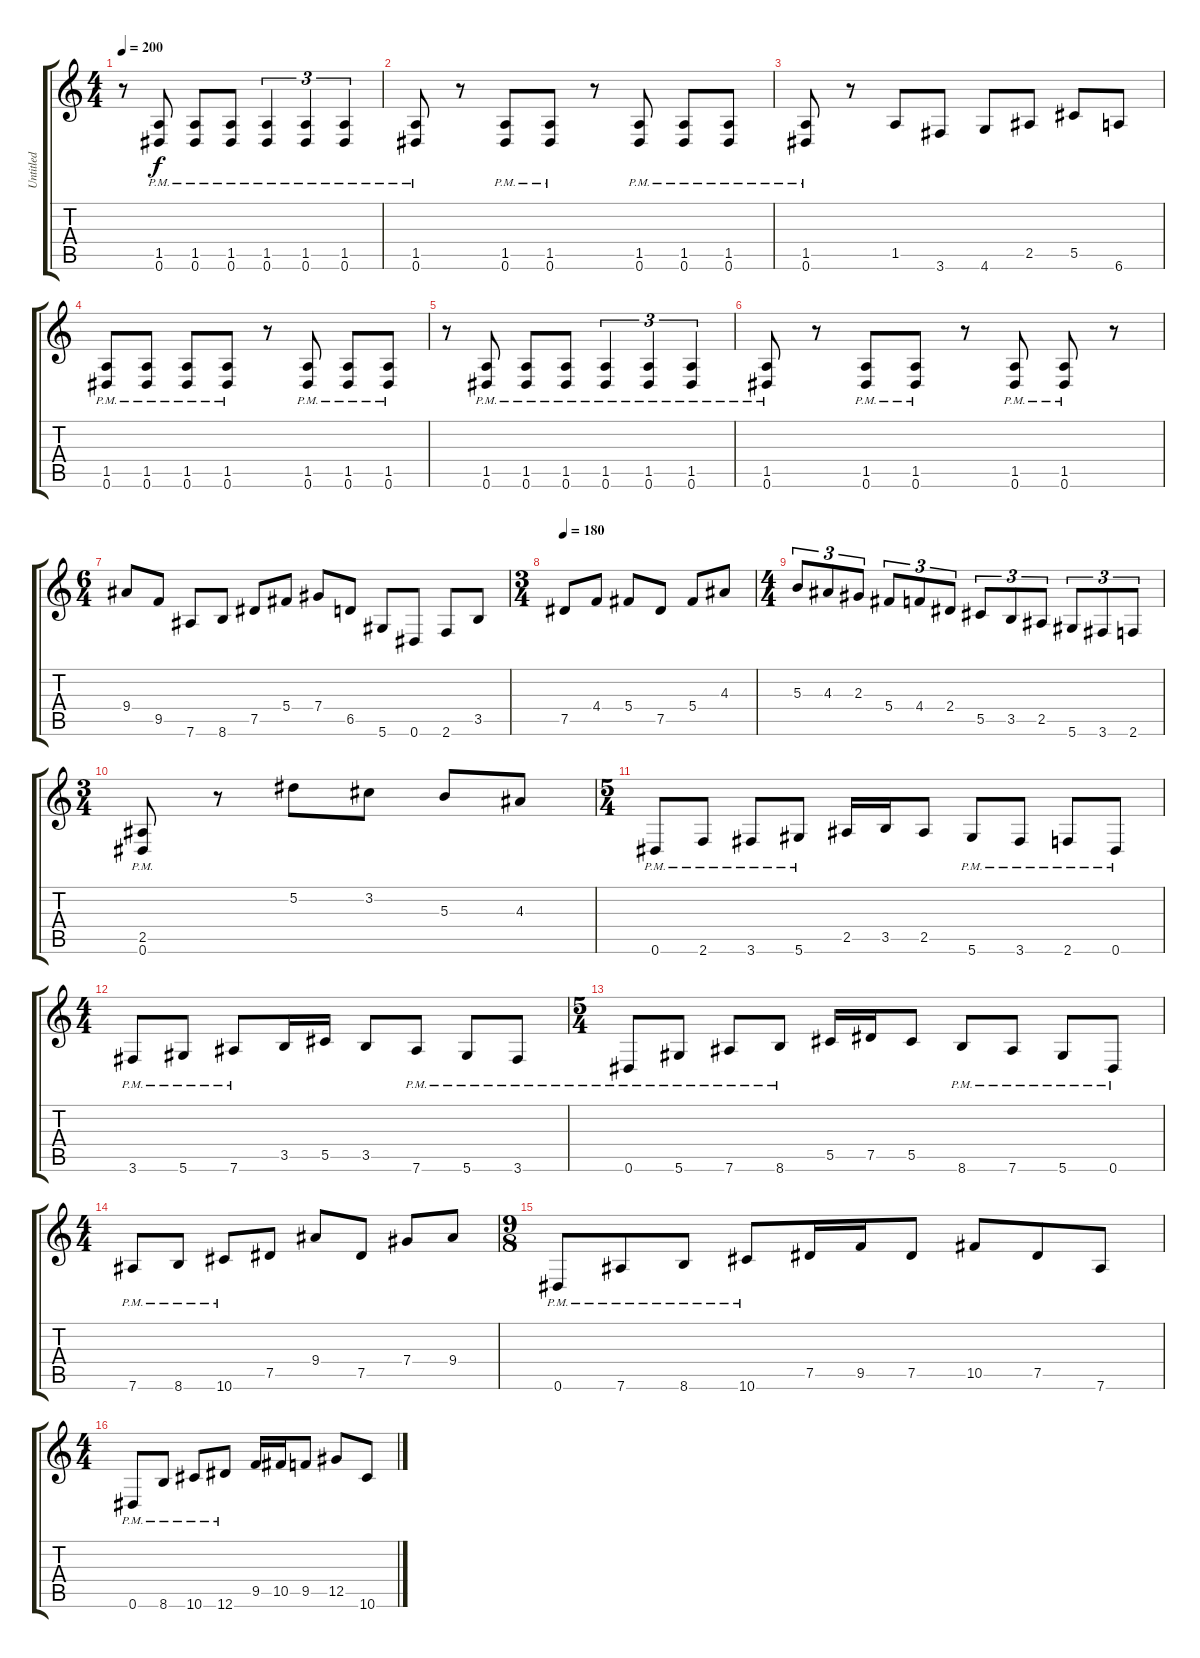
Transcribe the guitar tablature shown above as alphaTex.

\track ("Untitled" "Untitled") {instrument distortionguitar}
\staff {score tabs}
\tuning (Eb4 Bb3 Gb3 Db3 Ab2 Eb2) {hide}
\ts (4 4)
\tempo 200
\clef g2
\ks c
r.8{dy f} (1.5{pm} 0.6{pm}).8 (1.5{pm} 0.6{pm}).8 (1.5{pm} 0.6{pm}).8 (1.5{pm} 0.6{pm}).4{tu (3 2)} (1.5{pm} 0.6{pm}).4{tu (3 2)} (1.5{pm} 0.6{pm}).4{tu (3 2)} |
(1.5{pm} 0.6{pm}).8 r.8 (1.5{pm} 0.6{pm}).8 (1.5{pm} 0.6{pm}).8 r.8 (1.5{pm} 0.6{pm}).8 (1.5{pm} 0.6{pm}).8 (1.5{pm} 0.6{pm}).8 |
(1.5{pm} 0.6{pm}).8 r.8 1.5.8 3.6.8 4.6.8 2.5.8 5.5.8 6.6.8 |
(1.5{pm} 0.6{pm}).8 (1.5{pm} 0.6{pm}).8 (1.5{pm} 0.6{pm}).8 (1.5{pm} 0.6{pm}).8 r.8 (1.5{pm} 0.6{pm}).8 (1.5{pm} 0.6{pm}).8 (1.5{pm} 0.6{pm}).8 |
r.8 (1.5{pm} 0.6{pm}).8 (1.5{pm} 0.6{pm}).8 (1.5{pm} 0.6{pm}).8 (1.5{pm} 0.6{pm}).4{tu (3 2)} (1.5{pm} 0.6{pm}).4{tu (3 2)} (1.5{pm} 0.6{pm}).4{tu (3 2)} |
(1.5{pm} 0.6{pm}).8 r.8 (1.5{pm} 0.6{pm}).8 (1.5{pm} 0.6{pm}).8 r.8 (1.5{pm} 0.6{pm}).8 (1.5{pm} 0.6{pm}).8 r.8 |
\ts (6 4)
9.4.8 9.5.8 7.6.8 8.6.8 7.5.8 5.4.8 7.4.8 6.5.8 5.6.8 0.6.8 2.6.8 3.5.8 |
\ts (3 4)
\tempo 180
7.5.8 4.4.8 5.4.8 7.5.8 5.4.8 4.3.8 |
\ts (4 4)
5.3.8{tu (3 2)} 4.3.8{tu (3 2)} 2.3.8{tu (3 2)} 5.4.8{tu (3 2)} 4.4.8{tu (3 2)} 2.4.8{tu (3 2)} 5.5.8{tu (3 2)} 3.5.8{tu (3 2)} 2.5.8{tu (3 2)} 5.6.8{tu (3 2)} 3.6.8{tu (3 2)} 2.6.8{tu (3 2)} |
\ts (3 4)
(2.5{pm} 0.6{pm}).8 r.8 5.2.8 3.2.8 5.3.8 4.3.8 |
\ts (5 4)
0.6{pm}.8 2.6{pm}.8 3.6{pm}.8 5.6{pm}.8 2.5.16 3.5.16 2.5.8 5.6{pm}.8 3.6{pm}.8 2.6{pm}.8 0.6{pm}.8 |
\ts (4 4)
3.6{pm}.8 5.6{pm}.8 7.6{pm}.8 3.5.16 5.5.16 3.5.8 7.6{pm}.8 5.6{pm}.8 3.6{pm}.8 |
\ts (5 4)
0.6{pm}.8 5.6{pm}.8 7.6{pm}.8 8.6{pm}.8 5.5.16 7.5.16 5.5.8 8.6{pm}.8 7.6{pm}.8 5.6{pm}.8 0.6{pm}.8 |
\ts (4 4)
7.6{pm}.8 8.6{pm}.8 10.6{pm}.8 7.5.8 9.4.8 7.5.8 7.4.8 9.4.8 |
\ts (9 8)
0.6{pm}.8 7.6{pm}.8 8.6{pm}.8 10.6{pm}.8 7.5.16 9.5.16 7.5.8 10.5.8 7.5.8 7.6.8 |
\ts (4 4)
0.6{pm}.8 8.6{pm}.8 10.6{pm}.8 12.6{pm}.8 9.5.16 10.5.16 9.5.8 12.5.8 10.6.8
